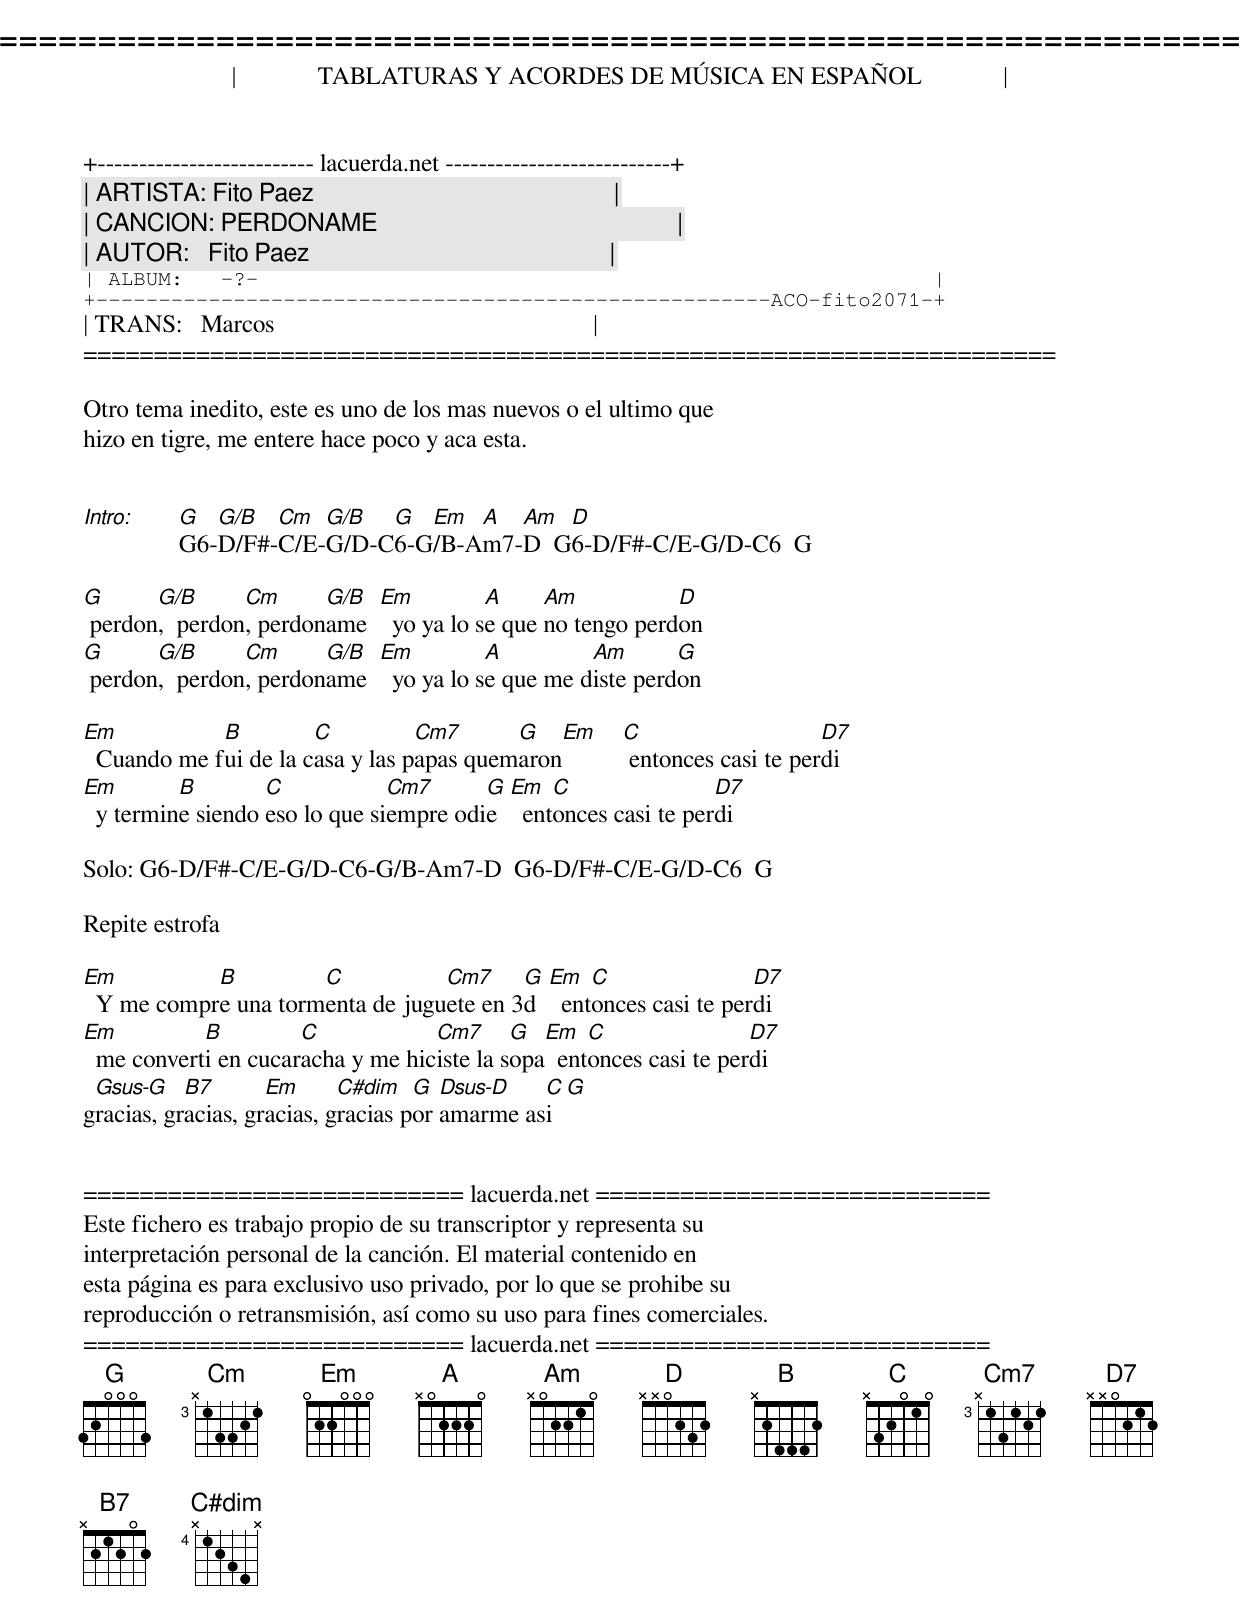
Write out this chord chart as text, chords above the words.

=====================================================================
|             TABLATURAS Y ACORDES DE MÚSICA EN ESPAÑOL             |
+-------------------------- lacuerda.net ---------------------------+
| ARTISTA: Fito Paez                                                |
| CANCION: PERDONAME                                                |
| AUTOR:   Fito Paez                                                |
| ALBUM:   -?-                                                      |
+------------------------------------------------------ACO-fito2071-+
| TRANS:   Marcos                                                   |
=====================================================================

Otro tema inedito, este es uno de los mas nuevos o el ultimo que
hizo en tigre, me entere hace poco y aca esta.


Intro: G  G/B  Cm  G/B  G  Em  A  Am  D
       G6-D/F#-C/E-G/D-C6-G/B-Am7-D  G6-D/F#-C/E-G/D-C6  G

G      G/B      Cm      G/B  Em          A     Am           D
 perdon,  perdon, perdoname    yo ya lo se que no tengo perdon
G      G/B      Cm      G/B  Em          A         Am       G
 perdon,  perdon, perdoname    yo ya lo se que me diste perdon

Em           B         C          Cm7      G   Em  C                    D7
  Cuando me fui de la casa y las papas quemaron     entonces casi te perdi
Em        B        C            Cm7      G  Em   C                D7
  y termine siendo eso lo que siempre odie    entonces casi te perdi

Solo: G6-D/F#-C/E-G/D-C6-G/B-Am7-D  G6-D/F#-C/E-G/D-C6  G

Repite estrofa

Em          B         C           Cm7     G  Em   C                D7
  Y me compre una tormenta de juguete en 3d    entonces casi te perdi
Em          B         C            Cm7      G  Em   C                D7
  me converti en cucaracha y me hiciste la sopa  entonces casi te perdi
 Gsus-G    B7       Em      C#dim   G  Dsus-D   C  G
gracias, gracias, gracias, gracias por amarme asi


=========================== lacuerda.net ============================
Este fichero es trabajo propio de su transcriptor y representa su
interpretación personal de la canción. El material contenido en
esta página es para exclusivo uso privado, por lo que se prohibe su
reproducción o retransmisión, así como su uso para fines comerciales.
=========================== lacuerda.net ============================
